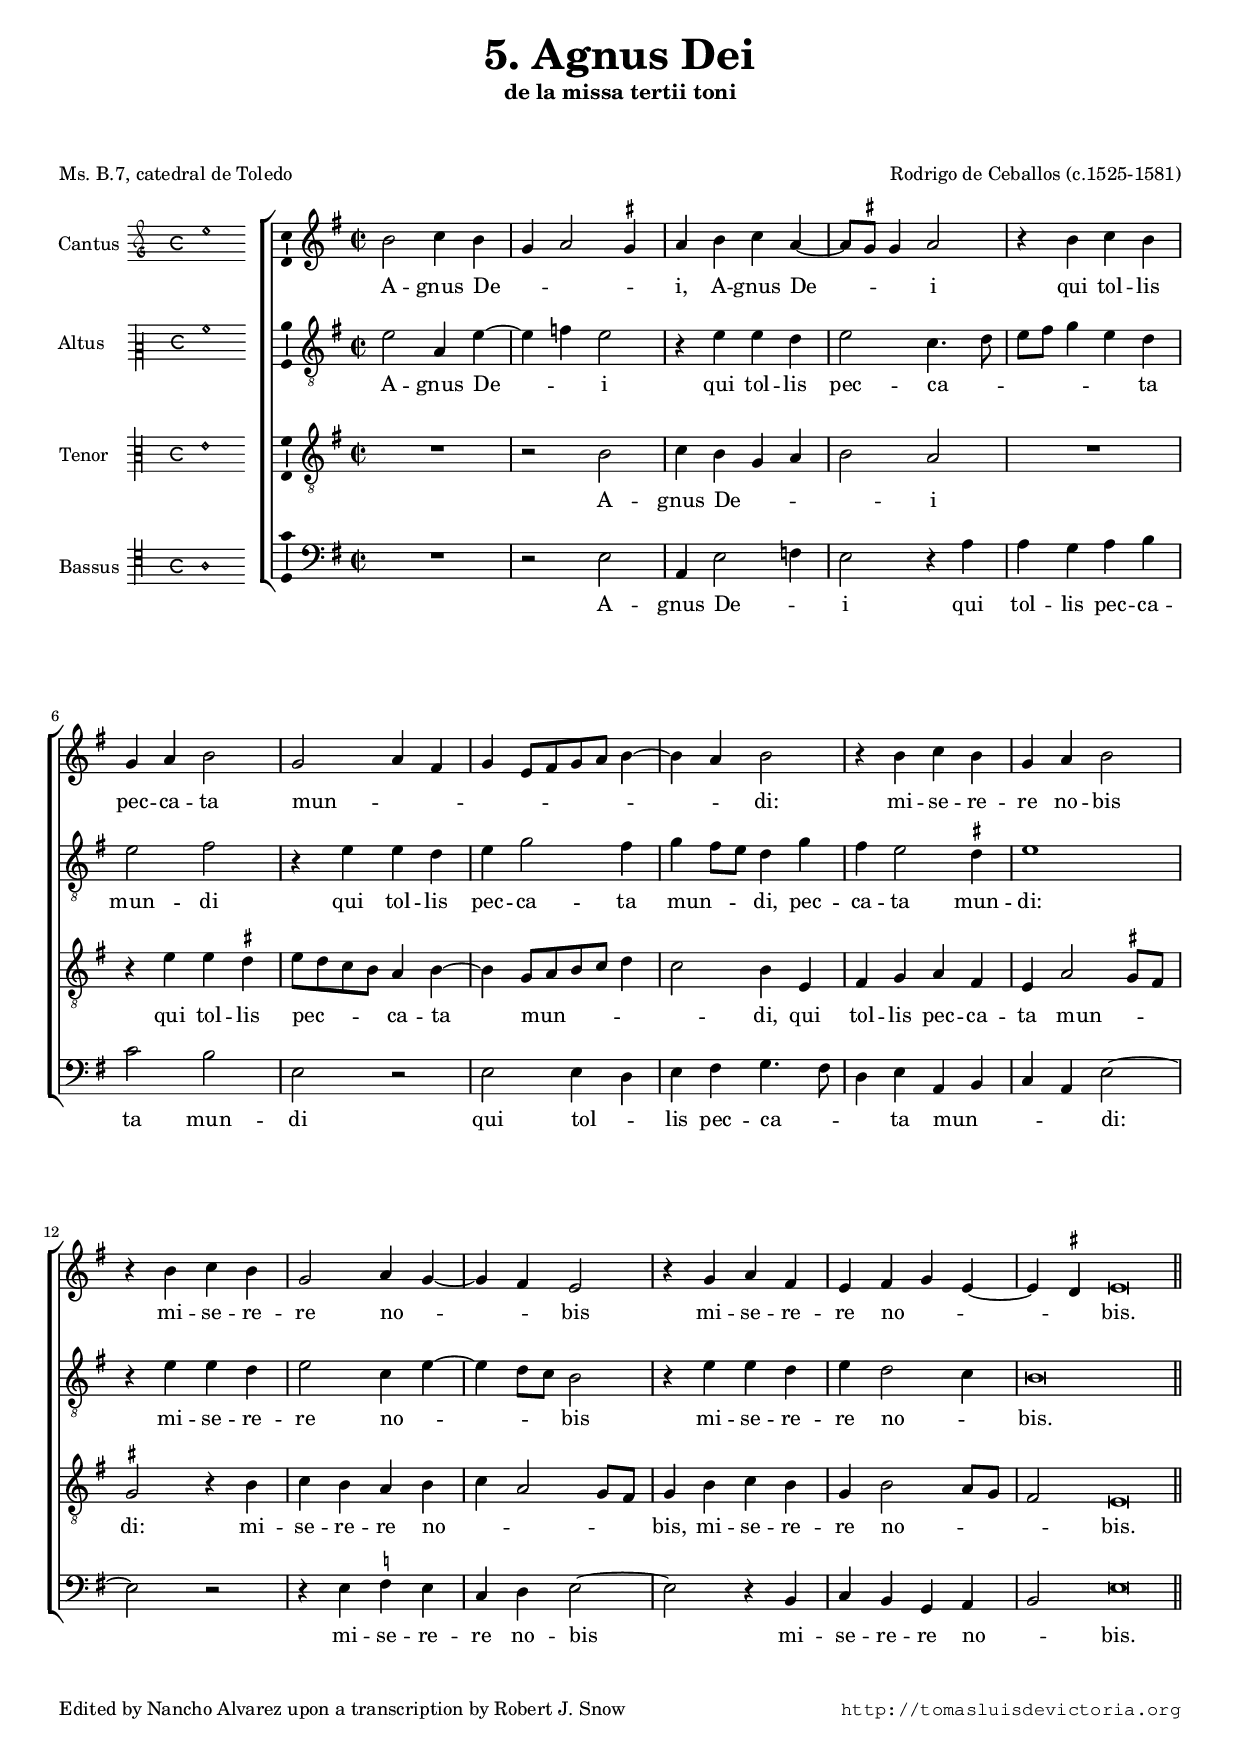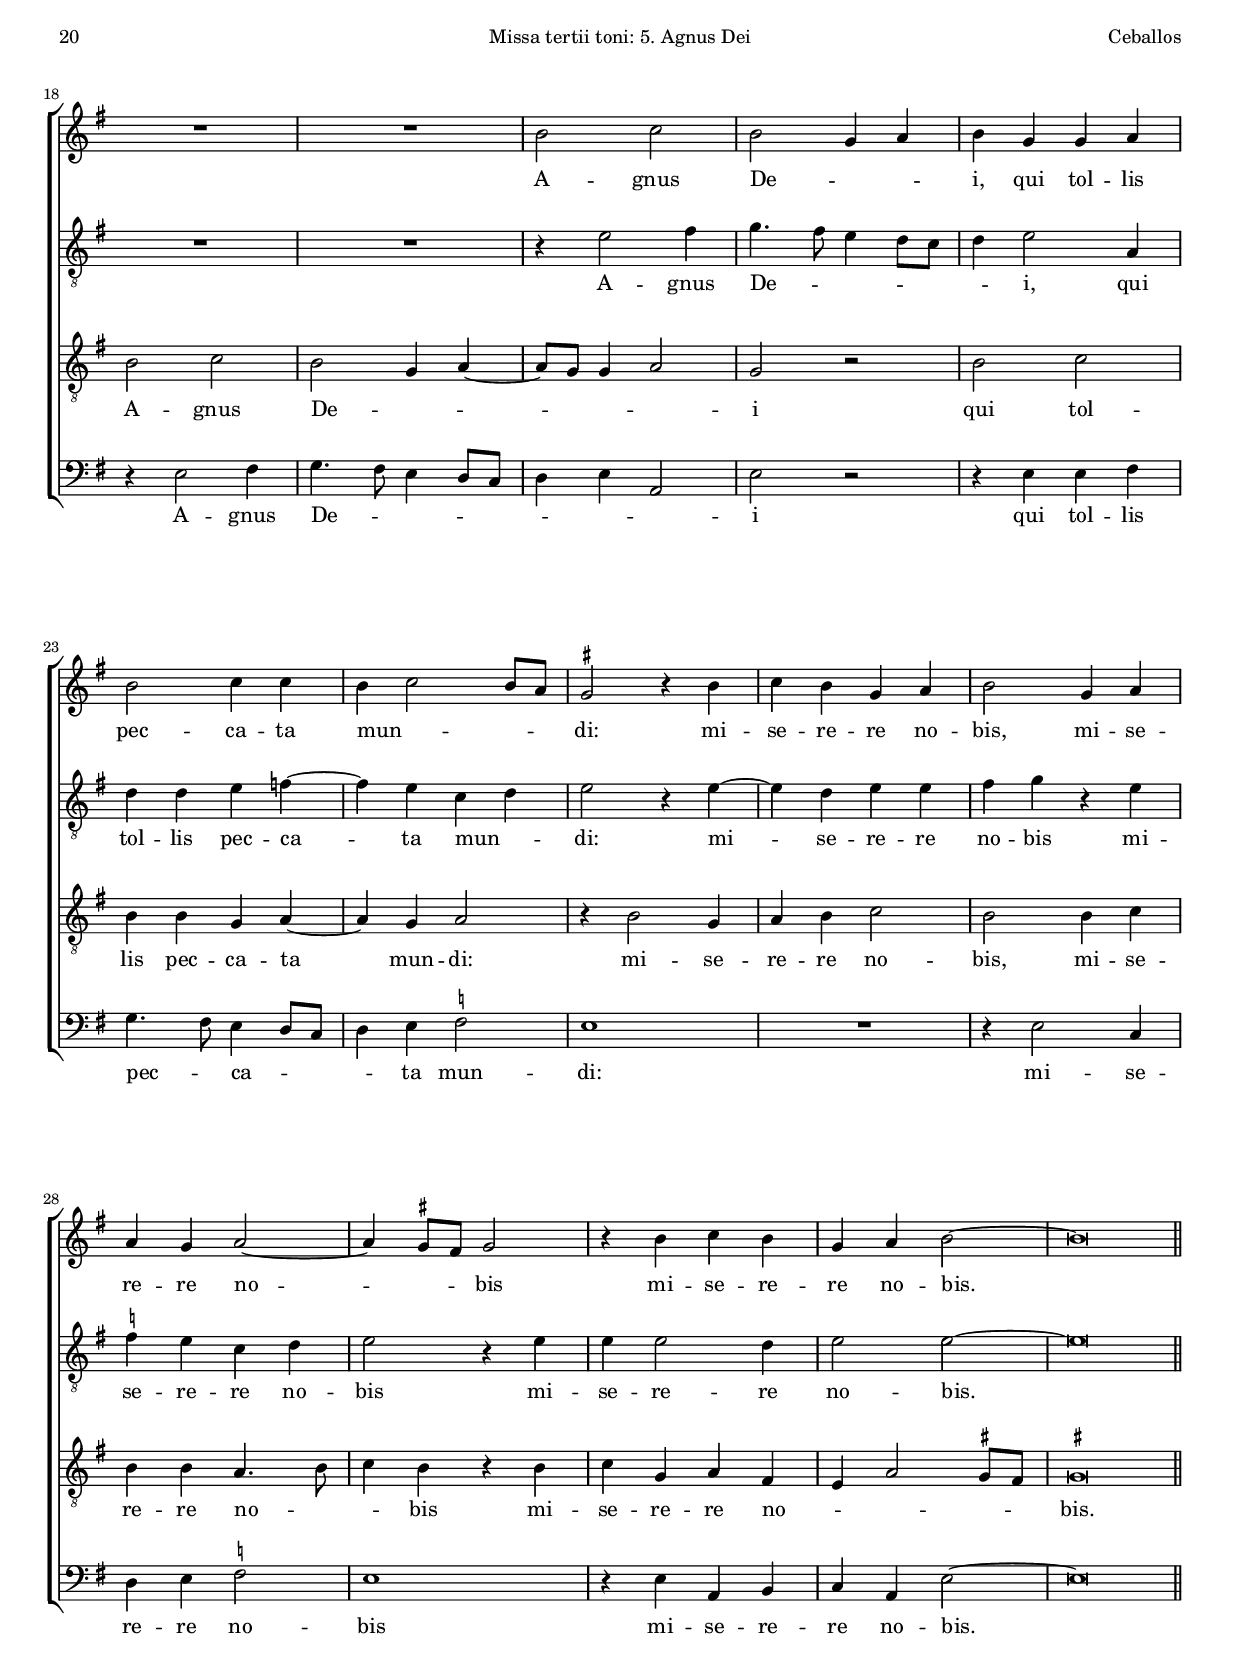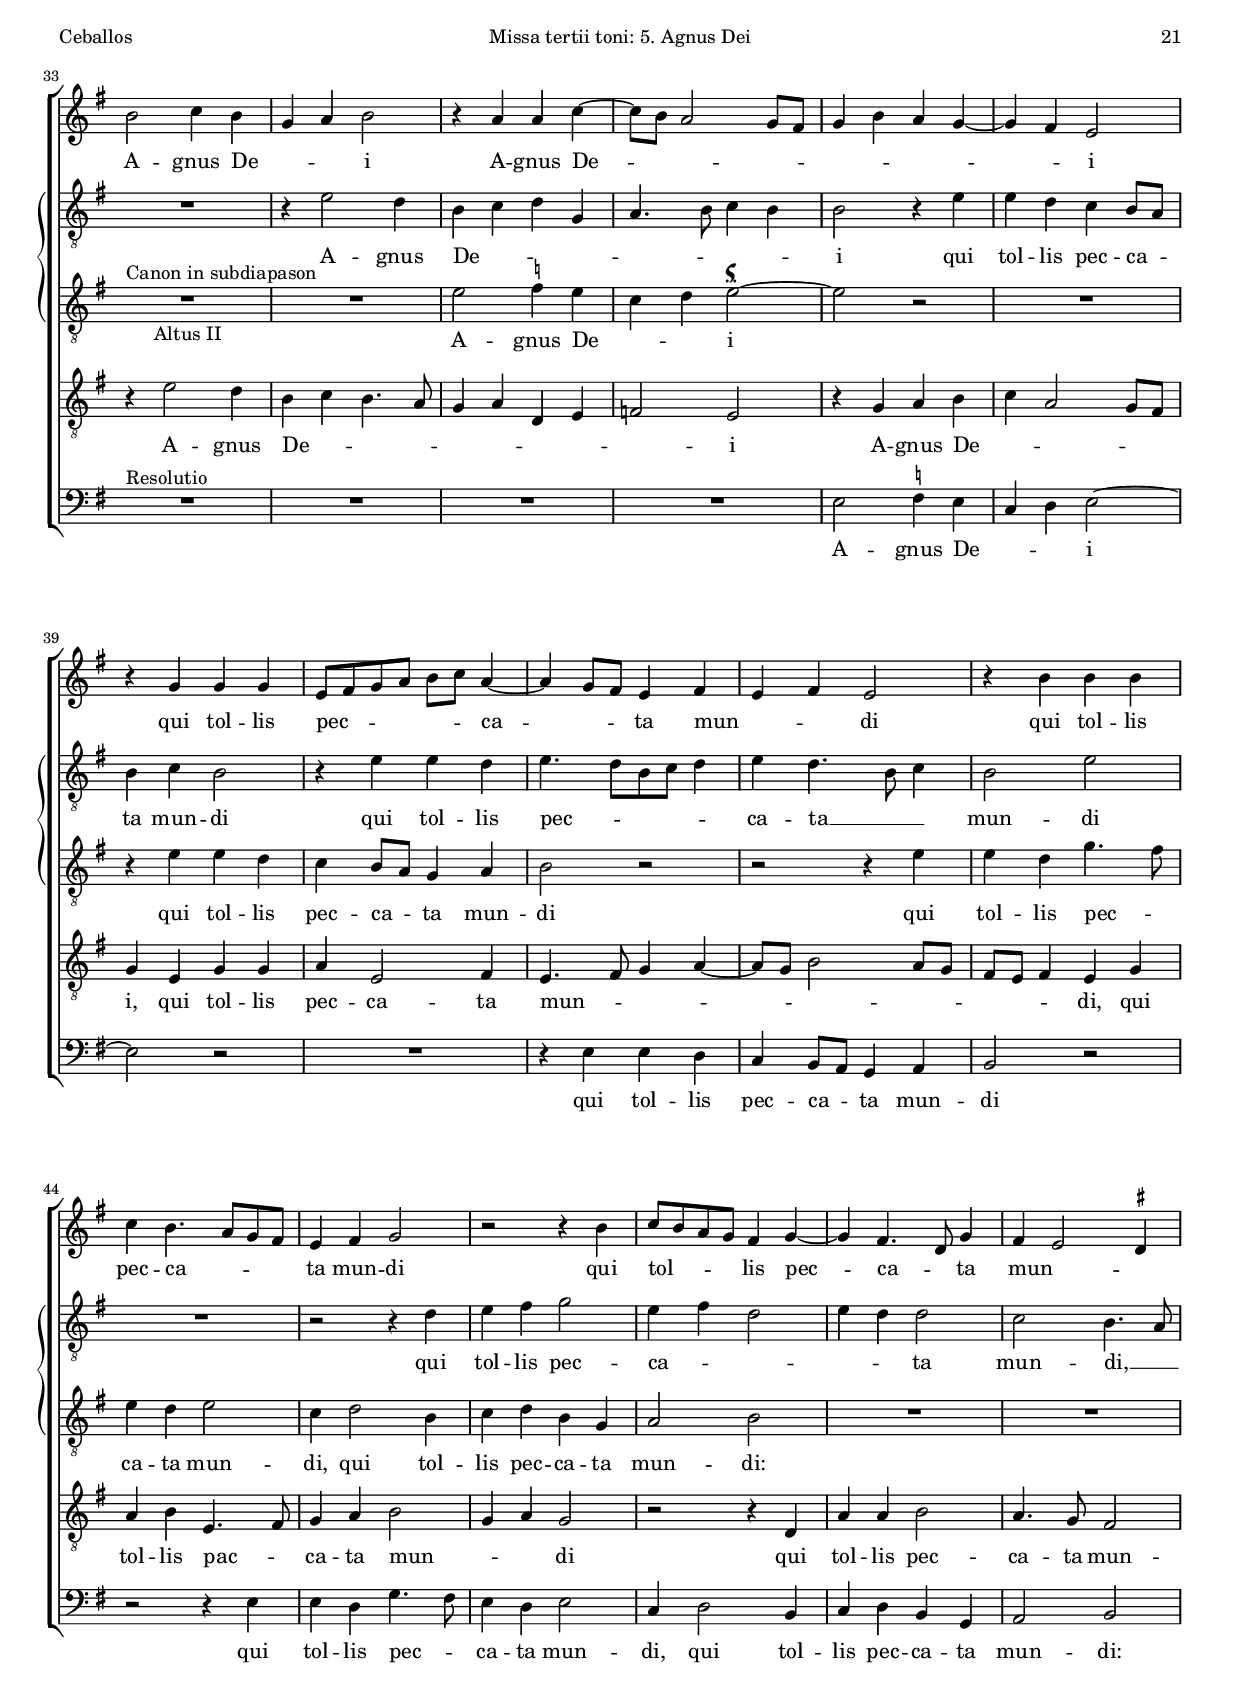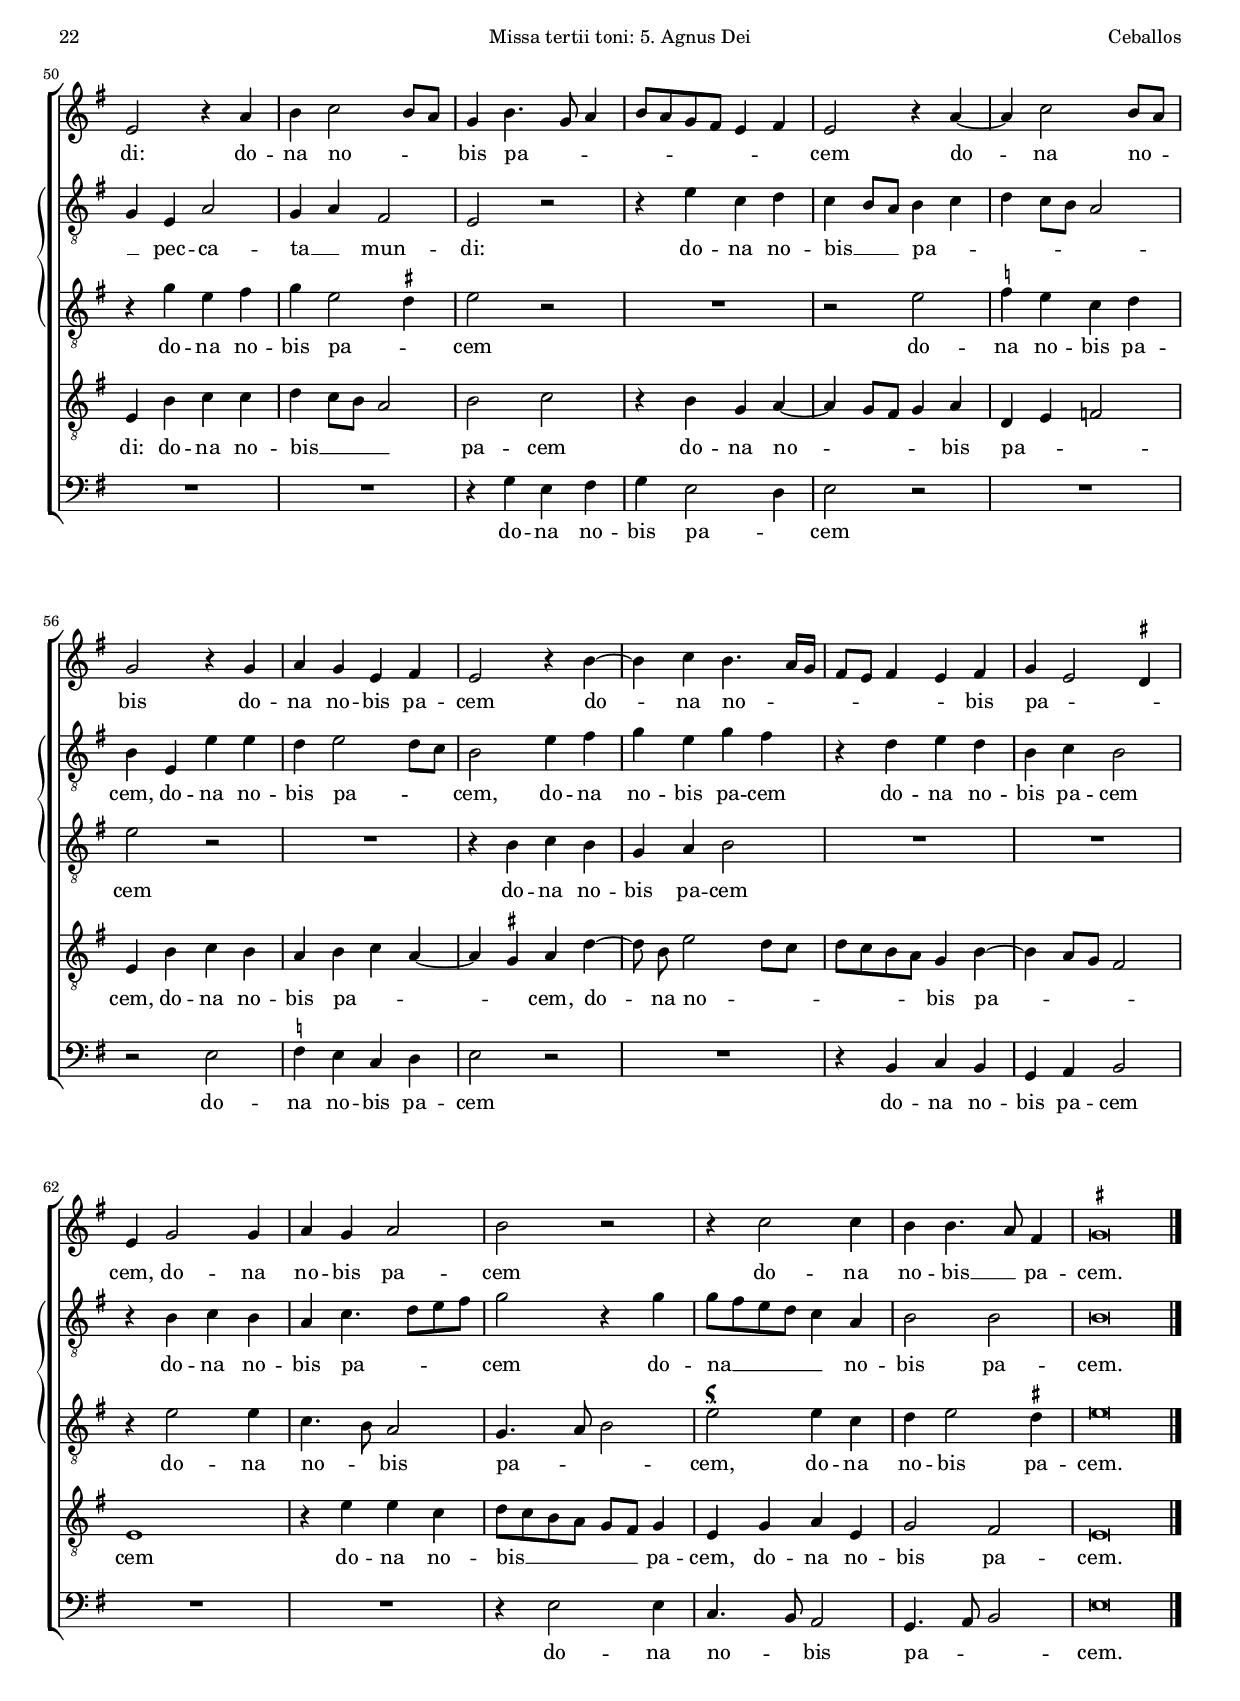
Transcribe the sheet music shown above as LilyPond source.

\version "2.18.0"

#(set-default-paper-size "a4")
#(set-global-staff-size 16.4)
#(ly:set-option 'point-and-click #f)
%mobile -s15.0 -i3.2

italicas=\override LyricText.font-shape = #'italic
rectas=\override LyricText.font-shape = #'upright
ss=\once \set suggestAccidentals = ##t
incipitwidth = 20
mtempo={\tempo 4 = 100}
mtempob={\tempo 4 = 50}
mt=#(define-music-function (parser location offset) (number?) ; move lyric text
      #{ \once \override LyricText.X-offset = -$offset #})

htitle="Missa tertii toni: 5. Agnus Dei"
hcomposer="Ceballos"

\header {
	title=\markup{\fontsize #3 "5. Agnus Dei"}
	subtitle="de la missa tertii toni"
	subsubtitle=\markup{\null \vspace #2 }
	composer="Rodrigo de Ceballos (c.1525-1581)"
        pdfauthor=\composer
	%opus="(-)"
	poet=\markup{"Ms. B.7, catedral de Toledo"} % hay otra copia (sin texto?) en el ms 975 del archivo Manuel de Falla de Granada
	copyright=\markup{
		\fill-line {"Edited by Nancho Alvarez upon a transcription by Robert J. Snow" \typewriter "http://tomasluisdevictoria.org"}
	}
%	tagline=""
}

global={\key c \major \time 2/2 \skip 1*17 \bar "||" \break
        \skip 1*15 \bar "||" \break
        \skip 1*35
	\bar "|."
}


cantus=\relative c''{
	e2 f4 e
	c d2 \ss cis4
	d4 e f d ~
	d8 \ss cis cis4 d2
	r4 e f e
	c4 d e2
	c d4 b
	c a8[ b c d] e4 ~
	e d e2
	r4 e f e
	c d e2
	r4 e f e
	c2 d4 c ~
	c b a2 % Snow \ss bes
	r4 c d b
	a b c a4 ~
	a \ss gis \mtempob a\breve*1/4 \mtempo
	R1*2
	e'2 f
	e c4 d
	e c c d
	e2 f4 f
	e4 f2 e8 d
	\ss cis2 r4 e
	f e c d
	e2 c4 d
	d c d2 ~
	d4 \ss cis8 b cis2
	r4 e f e 
	c d e2 ~
	e\breve*1/2
	e2 f4 e
	c d e2
	r4 d d f ~
	f8 e d2 c8 b
	c4 e d c ~
	c4 b a2 % Snow \ss bes
	r4 c c c
	a8 b c d e f d4 ~
	d c8 b a4 b
	a b a2
	r4 e' e e
	f4 e4. d8 c b
	a4 b c2
	r2 r4 e
	f8 e d c b4 c ~
	c b4. g8 c4
	b a2 \ss gis4
	a2 r4 d
	e f2 e8 d
	c4 e4. c8 d4
	e8 d c b a4 b
	a2 r4 d ~
	d f2 e8 d
	c2 r4 c
	d c a b % Snow \ss bes
	a2 r4 e' ~
	e f e4. d16 c
	b8 a b4 a b
	c4 a2 \ss gis4
	a4 c2 c4
	d c d2
	e r
	r4 f2 f4
	e e4. d8 b4
	\ss cis\breve*1/2
	
}

altus=\relative c''{
	a2 d,4 a' ~
	a bes a2
	r4 a a g
	a2 f4. g8
	a b c4 a g
	a2 b
	r4 a a g
	a c2 b4
	c4 b8 a g4 c
	b a2 \ss gis4
	a1
	r4 a a g
	a2 f4 a ~
	a g8 f e2
	r4 a a g
	a g2 f4 
	e\breve*1/2
	R1*2
	r4 a2 b4
	c4. b8 a4 g8 f
	g4 a2 d,4
	g4 g a bes ~
	bes4 a f g
	a2 r4 a ~
	a g a a
	b c r a
	\ss bes a f g
	a2 r4 a
	a4 a2 g4
	a2 a ~
	a\breve*1/2
	R1
	r4 a2 g4
	e f g c,
	d4. e8 f4 e
	e2 r4 a
	a4 g f e8 d
	e4 f e2
	r4 a a g
	a4. g8[ e f] g4
	a g4. e8 f4
	e2 a
	R1
	r2 r4 g
	a b c2
	a4 b g2
	a4 g g2
	f2 e4. d8
	c4 a d2
	c4 d b2
	a r
	r4 a' f g
	f e8 d e4 f
	g f8 e d2
	e4 a, a' a
	g4 a2 g8 f
	e2 a4 b
	c a c b
	r4 g a g
	e f e2
	r4 e f e
	d f4. g8 a b
	c2 r4 c
	c8 b a g f4 d
	e2 e
	e\breve*1/2
}

altusdos=\relative c''{
	R1*32
	s4*0^\markup{"Canon in subdiapason"}
	R1*2_\markup{"Altus II"}
	a2 \ss bes4 a
	f g a2^\markup{\hspace #.5 \smaller \musicglyph #"scripts.usignumcongruentiae"} ~
	a2 r
	R1
	r4 a a g
	f e8 d c4 d
	e2 r
	r2 r4 a
	a g c4. b8
	a4 g a2
	f4 g2 e4
	f g e c
	d2 e
	R1*2
	r4 c' a b
	c a2 \ss gis4
	a2 r
	R1
	r2 a
	\ss bes4 a f g
	a2 r
	R1
	r4 e f e
	c d e2
	R1*2
	r4 a2 a4
	f4. e8 d2
	c4. d8 e2
	a2^\markup{\hspace #.5 \smaller \musicglyph #"scripts.usignumcongruentiae"}
	 a4 f
	g4 a2 \ss gis4
	a\breve*1/2
}

tenor=\relative c'{
	R1
	r2 e
	f4 e c d
	e2 d
	R1
	r4 a' a \ss gis
	a8 g f e d4 e ~
	e c8[ d e f] g4
	f2 e4 a,
	b c d b
	a d2 \ss cis8 b % este sostenido lo dejo porque es un final de hemistiquio
	\ss cis2 r4 e
	f e d e
	f d2 c8 b % Snow \ss cis8
	c4 e f e % Snow \ss cis4
	c e2 d8 c
	b2 a\breve*1/4
	e'2 f
	e c4 d ~
	d8 c c4 d2
	c2 r % Snow \ss cis2, no puede ser
	e2 f
	e4 e c d ~
	d4 c d2
	r4 e2 c4
	d e f2
	e2 e4 f
	e e d4. e8
	f4 e r e
	f c d b
	a d2 \ss cis8 b
	\ss cis\breve*1/2
	r4 a'2 g4
	e f e4. d8
	c4 d g, a
	bes2 a
	r4 c d e
	f4 d2 c8 b
	c4 a c c
	d a2 b4
	a4. b8 c4 d ~
	d8 c e2 d8 c
	b a b4 a c
	d e a,4. b8
	c4 d e2
	c4 d c2
	r2 r4 g
	d' d e2
	d4. c8 b2
	a4 e' f f
	g f8 e d2
	e f
	r4 e c d ~
	d c8 b c4 d
	g, a bes2
	a4 e' f e
	d e f d ~
	d \ss cis d g ~
	g8 \noBeam e a2 g8 f
	g f e d c4 e ~
	e d8 c b2
	a1
	r4 a' a f
	g8 f e d c b c4
	a c d a
	c2 b
	a\breve*1/2
}

bassus=\relative c'{
	R1
	r2 a
	d,4 a'2 bes4
	a2 r4 d
	d c d e
	f2 e
	a, r
	a a4 g
	a b c4. b8
	g4 a d, e
	f d a'2 ~
	a r
	r4 a \ss bes a
	f g a2 ~
	a2 r4 e
	f e c d
	e2 a\breve*1/4
	r4 a2 b4
	c4. b8 a4 g8 f
	g4 a d,2
	a'2 r
	r4 a a b
	c4. b8 a4 g8 f
	g4 a \ss bes2
	a1
	R1
	r4 a2 f4
	g a \ss bes2
	a1
	r4 a d, e 
	f d a'2 ~
	a\breve*1/2
	s4*0^\markup{"Resolutio"}
	R1*4
	a2 \ss bes4 a
	f4 g a2 ~
	a r
	R1
	r4 a a g
	f e8 d c4 d
	e2 r
	r2 r4 a
	a g c4. b8
	a4 g a2
	f4 g2 e4
	f g e c
	d2 e
	R1*2
	r4 c' a b
	c4 a2 g4
	a2 r
	R1
	r2 a
	\ss bes4 a f g
	a2 r
	R1
	r4 e f e 
	c d e2
	R1*2
	r4 a2 a4
	f4. e8 d2
	c4. d8 e2
	a\breve*1/2
}

textocantus=\lyricmode{
A -- gnus De -- _ _ _ i,
A -- gnus De -- _ _ i
qui tol -- lis pec -- ca -- ta mun -- _ _ _ _ _ _ _ _ _ di:
mi -- se -- re -- re no -- bis
mi -- se -- re -- re no -- _ _ bis
mi -- se -- re -- re no -- _ _ _ bis.
A -- gnus De -- _ _ i,
qui tol -- lis pec -- ca -- ta mun -- _ _ _ di:
mi -- se -- re -- re no -- bis,
mi -- se -- re -- re no -- _ _ bis
mi -- se -- re -- re no -- bis.
A -- gnus De -- _ _ i
A -- gnus De -- _ _ _ _ _ _ _ _ _ i
qui tol -- lis pec -- _ _ _ _ _ ca -- _ _ ta mun -- _ _ di
qui tol -- lis pec -- ca -- _ _ _ ta mun -- di
qui tol -- _ _ _ lis pec -- ca -- _ ta \mt #.6 mun -- _ _ di:
do -- na no -- _ _ bis pa -- _ _ _ _ _ _ _ _ cem
do -- na no -- _ bis
do -- na no -- bis pa -- cem
do -- na no -- _ _ _ _ _ _ bis pa -- _ _ cem,
do -- na no -- bis pa -- cem
do -- na no -- \mt #.5 bis __ _ pa -- cem.
}

textoaltus=\lyricmode{
A -- gnus De -- _ i
qui tol -- lis pec -- ca -- _ _ _ _ _ ta mun -- di
qui tol -- lis pec -- ca -- ta \mt #.5 mun -- _ _ di,
pec -- ca -- ta mun -- di:
mi -- se -- re -- re no -- _ _ _ bis
mi -- se -- re -- re no -- _ bis.
A -- gnus De -- _ _ _ _ _ i,
qui tol -- lis pec -- ca -- ta mun -- _ di:
mi -- se -- re -- re no -- bis
mi -- se -- re -- re no -- bis
mi -- se -- re -- re no -- bis.
A -- gnus De -- _ _ _ _ _ _ _ i
qui tol -- lis pec -- ca -- _ ta mun -- di
qui tol -- lis pec -- _ _ _ _ ca -- ta __ _ _ mun -- di
qui tol -- lis pec -- ca -- _ _ _ _ ta mun -- di, __ _ _
pec -- ca -- ta __ _ mun -- di:
do -- na no -- bis __ _ _ pa -- _ _ _ _ _ cem,
do -- na no -- bis pa -- _ _ cem,
do -- na no -- bis pa -- cem
do -- na no -- bis pa -- cem
do -- na no -- bis pa -- _ _ _ cem
do -- na __ _ _ _ _ no -- bis pa -- cem.
}

textoaltusdos=\lyricmode{
A -- gnus De -- _ _ i
qui tol -- lis pec -- ca -- _ ta mun -- di
qui tol -- lis pec -- _ ca -- ta mun -- di,
qui tol -- lis pec -- ca -- ta mun -- di:
do -- na no -- bis pa -- _ cem
do -- na no -- bis pa -- cem
do -- na no -- bis pa -- cem
do -- na no -- _ bis pa -- _ _ cem,
do -- na no -- bis pa -- cem.
}

textotenor=\lyricmode{
A -- gnus De -- _ _ _ i
qui tol -- lis pec -- _ _ _ ca -- ta mun -- _ _ _ _ _ di,
qui tol -- lis pec -- ca -- ta \mt #.5 mun -- _ _ di:
mi -- se -- re -- re no -- _ _ _ _ bis,
mi -- se -- re -- re no -- _ _ _ bis.
A -- gnus De -- _ _ _ _ _ i
qui tol -- lis pec -- ca -- ta mun -- di:
mi -- se -- re -- re no -- bis,
mi -- se -- re -- re no -- _ _ bis
mi -- se -- re -- re no -- _ _ _ _ bis.
A -- gnus De -- _ _ _ _ _ _ _ _ i
A -- gnus De -- _ _ _ _ i,
qui tol -- lis pec -- ca -- ta mun -- _ _ _ _ _ _ _ _ _ _ di,
qui tol -- lis pac -- _ ca -- ta mun -- _ _ di
qui tol -- lis pec -- ca -- ta mun -- di:
do -- na no -- bis __ _ _ _ pa -- cem
do -- na no -- _ _ _ bis pa -- _ _ cem,
do -- na no -- bis pa -- _ _ _ cem,
do -- na no -- _ _ _ _ _ _ bis pa -- _ _ _ cem
do -- na no -- bis __ _ _ _ _ _ pa -- cem,
do -- na no -- bis pa -- cem.
}

textobassus=\lyricmode{
A -- gnus De -- _ i
qui tol -- lis pec -- ca -- ta mun -- di
qui tol -- _ lis pec -- ca -- _ _ ta mun -- _ _ _ di:
mi -- se -- re -- re no -- bis
mi -- se -- re -- re no -- _ bis.
A -- gnus De -- _ _ _ _ _ _ _ i
qui tol -- lis pec -- _ ca -- _ _ _ ta mun -- di:
mi -- se -- re -- re no -- bis
mi -- se -- re -- re no -- bis.
A -- gnus De -- _ _ i qui tol -- lis pec -- ca -- _ ta mun -- di
qui tol -- lis pec -- _ ca -- ta mun -- di,
qui tol -- lis pec -- ca -- ta mun -- di:
do -- na no -- bis pa -- _ cem
do -- na no -- bis pa -- cem
do -- na no -- bis pa -- cem
do -- na no -- _ bis pa -- _ _ cem.
}


incipitcantus=\markup{
	\score{
		{ 
		\set Staff.instrumentName="Cantus "
		\override NoteHead.style = #'neomensural
		\override Staff.TimeSignature.style = #'neomensural
		\cadenzaOn 
		\clef "petrucci-g"
		\key c \major
		\time 4/4
                e''1
		} 

	\layout { line-width=\incipitwidth indent = 0 }
	}
}

incipitaltus=\markup{
	\score{
		{ 
		\set Staff.instrumentName="Altus    "
		\override NoteHead.style = #'neomensural 
		\override Staff.TimeSignature.style = #'neomensural
		\cadenzaOn 
		\clef "petrucci-c2"
		\key c \major
		\time 4/4
               a'1
		} 
	\layout { line-width=\incipitwidth indent = 0 }
	}
}

incipitaltusdos=\markup{
	\score{
		{ 
		\set Staff.instrumentName="Altus II "
		\override NoteHead.style = #'neomensural 
		\override Staff.TimeSignature.style = #'neomensural
		\cadenzaOn 
		\clef "petrucci-c2"
		\key c \major
		\time 4/4
               a'1
		} 
	\layout { line-width=\incipitwidth indent = 0 }
	}
}


incipittenor=\markup{
	\score{
		{ 
		\set Staff.instrumentName="Tenor   "
		\override NoteHead.style = #'neomensural 
		\override Staff.TimeSignature.style = #'neomensural
		\cadenzaOn 
		\clef "petrucci-c3"
		\key c \major
		\time 4/4
                e'1
		} 
	\layout { line-width=\incipitwidth indent=0 }
	}
}

incipitbassus=\markup{
	\score{
		{ 
		\set Staff.instrumentName="Bassus "
		\override NoteHead.style = #'neomensural
		\override Staff.TimeSignature.style = #'neomensural
		\cadenzaOn 
		\clef "petrucci-c4"
		\key c \major
		\time 4/4
                a1
		} 
	\layout { line-width=\incipitwidth indent = 0 }
	}
}

%\layout {
%       \context {\Voice
%               \remove Ligature_bracket_engraver
%               \consists Mensural_ligature_engraver
%       }
%       line-width=\incipitwidth
%       indent = 0
%}

\score {\transpose c' g{
\new ChoirStaff<<

	\new Staff <<\global
	\new Voice="v1" {
		\set Staff.instrumentName=\incipitcantus
		\clef "treble"
		\cantus }
	\new Lyrics \lyricsto "v1" {\textocantus }
	>>

\new StaffGroup 
        \with {systemStartDelimiter = #'SystemStartBrace }
        <<
        \override Score.BarLine.allow-span-bar=##f


	\new Staff <<\global
	\new Voice="v2" {
		\set Staff.instrumentName=\incipitaltus
		\clef "G_8"
		\altus }
	\new Lyrics \lyricsto "v2" {\textoaltus }
	>>
	
	\new Staff \with{\remove "Ambitus_engraver"} <<\global
	\new Voice="v5" {
		\set Staff.instrumentName=\incipitaltusdos
		\clef "G_8"
		\altusdos }
	\new Lyrics \lyricsto "v5" {\textoaltusdos }
	>>
        >>	
	\new Staff <<\global
	\new Voice="v3" {
		\set Staff.instrumentName=\incipittenor
		\clef "G_8"
		\tenor }
	\new Lyrics \lyricsto "v3" {\textotenor }
	>>

	\new Staff <<\global
	\new Voice="v4" {
		\set Staff.instrumentName=\incipitbassus
		\clef "bass"
		\bassus }
	\new Lyrics \lyricsto "v4" {\textobassus }
	>>
	
>>

	} % transpose

\layout{ 
	\context {\Lyrics 
		\override VerticalAxisGroup.staff-affinity = #UP
		\override VerticalAxisGroup.nonstaff-relatedstaff-spacing =
			#'((basic-distance . 0) (minimum-distance . 0) (padding . 1))
		\override LyricText.font-size = #1.2
		\override LyricHyphen.minimum-distance = #0.5
	}
	\context {\Score 
		tempoHideNote = ##t
		\override BarNumber.padding = #2 
	}
	\context {\Voice 
		%melismaBusyProperties = #'()
		%autoBeaming = ##f
	}
	\context {\Staff 
                \RemoveEmptyStaves
                \override VerticalAxisGroup.remove-first = ##t
		\override VerticalAxisGroup.staff-staff-spacing =
			#'((basic-distance . 11) (minimum-distance . 0) (padding . 1))
		\consists Ambitus_engraver 
		\override LigatureBracket.padding = #1
	}
}

%\midi { \mtempo }

}


\paper{
	evenHeaderMarkup=\markup  \fill-line { \fromproperty #'page:page-number-string \htitle \hcomposer }
	oddHeaderMarkup= \markup  \fill-line { \on-the-fly #not-first-page \hcomposer \on-the-fly #not-first-page \htitle \on-the-fly #not-first-page \fromproperty #'page:page-number-string }
	%system-count=20
	%page-count = 8
	systems-per-page = 3
	ragged-last-bottom = ##f
	indent=3.6\cm
	system-system-spacing =
	#'((basic-distance . 20) (minimum-distance . 0) (padding . 5))
	top-system-spacing = % header
	#'((basic-distance . 10) (minimum-distance . 0) (padding . 0))
	last-bottom-spacing = % footer
	#'((basic-distance . 13) (minimum-distance . 0) (padding . 0))
	markup-system-spacing.padding = #1.5

first-page-number=19
}